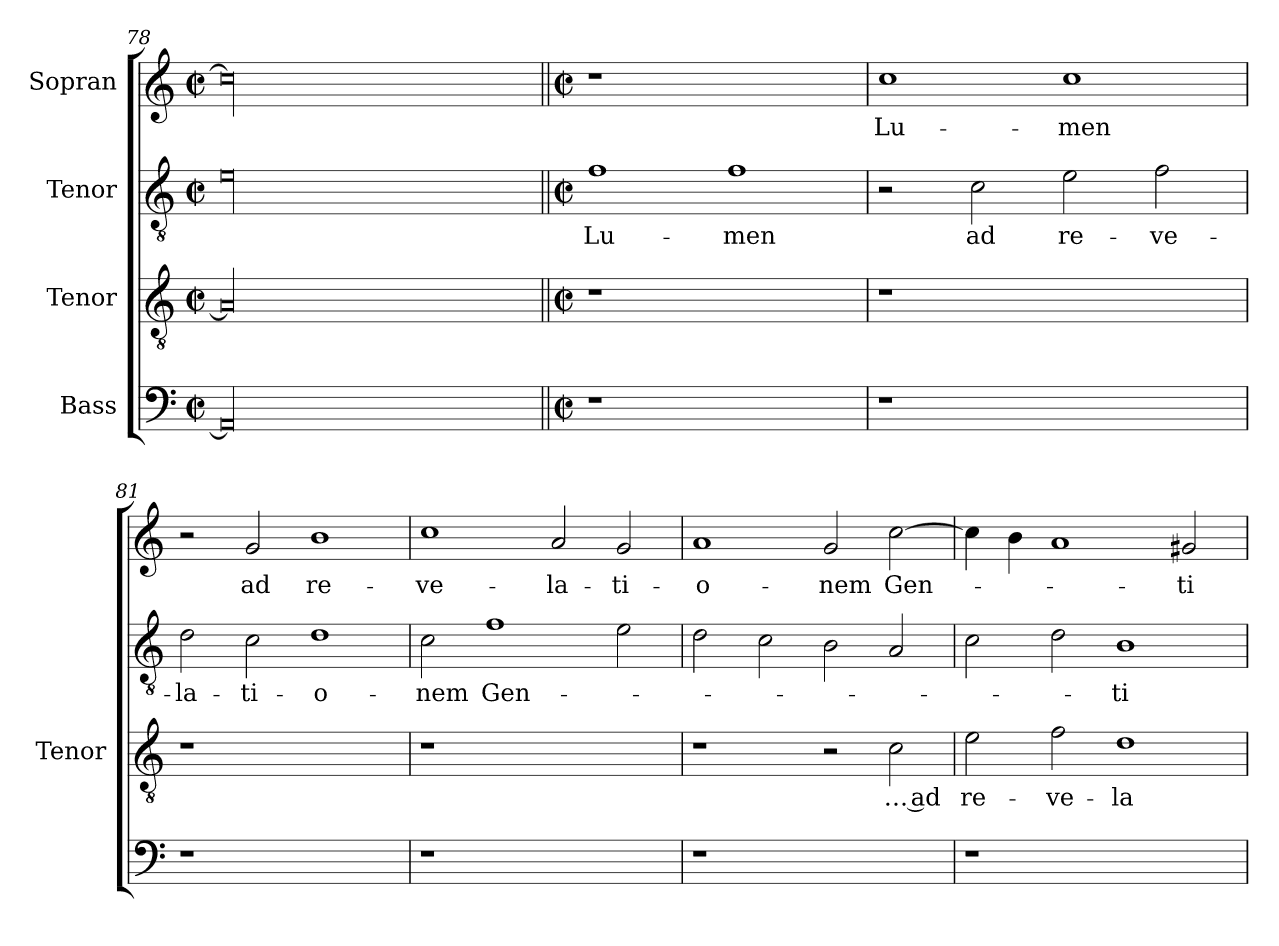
**kern	**kern	**text	**kern	**text	**kern	**text
*part4	*part3	*part3	*part2	*part2	*part1	*part1
*staff4	*staff3	*staff3	*staff2	*staff2	*staff1	*staff1
*I"Bass	*I"Tenor	*	*I"Tenor	*	*I"Sopran	*
*	*I'Tenor	*	*	*	*	*
*clefF4	*clefGv2	*	*clefGv2	*	*clefG2	*
*	*ITrd7c12	*	*ITrd7c12	*	*	*
*k[]	*k[]	*	*k[]	*	*k[]	*
*C:	*C:	*	*C:	*	*C:	*
*M2/2	*M2/2	*	*M2/2	*	*M2/2	*
*met(c|)	*met(c|)	*	*met(c|)	*	*met(c|)	*
=78	=78	=78	=78	=78	=78	=78
00AAi]	00AAi]	.	00Ei	.	00cci]	.
!!LO:PB:g=z
=79||	=79||	=79||	=79||	=79||	=79||	=79||
*M2/2	*M2/2	*	*M2/2	*	*M2/2	*
*met(c|)	*met(c|)	*	*met(c|)	*	*met(c|)	*
!LO:N:vis=1	!LO:N:vis=1	!	!	!	!	!
!	!	!	!	!LO:LY:b:color=#000000	!LO:N:vis=1	!
1r	1r	.	1Fi	Lu-	1r	.
!	!	!	!	!LO:LY:b:color=#000000	!	!
1ryy	1ryy	.	1Fi	-men	1ryy	.
=80	=80	=80	=80	=80	=80	=80
!LO:N:vis=1	!LO:N:vis=1	!	!	!	!	!
!	!	!	!	!	!	!LO:LY:b:color=#000000
1r	1r	.	2r	.	1cci	Lu-
!	!	!	!	!LO:LY:b:color=#000000	!	!
.	.	.	2Ci\	ad	.	.
!	!	!	!	!LO:LY:b:color=#000000	!	!
!	!	!	!	!	!	!LO:LY:b:color=#000000
1ryy	1ryy	.	2Ei\	re-	1cci	-men
!	!	!	!	!LO:LY:b:color=#000000	!	!
.	.	.	2Fi\	-ve-	.	.
=81	=81	=81	=81	=81	=81	=81
!LO:N:vis=1	!LO:N:vis=1	!	!	!	!	!
!	!	!	!	!LO:LY:b:color=#000000	!	!
1r	1r	.	2Di\	-la-	2r	.
!	!	!	!	!LO:LY:b:color=#000000	!	!
!	!	!	!	!	!	!LO:LY:b:color=#000000
.	.	.	2Ci\	-ti-	2gi/	ad
!	!	!	!	!LO:LY:b:color=#000000	!	!
!	!	!	!	!	!	!LO:LY:b:color=#000000
1ryy	1ryy	.	1Di	-o-	1bi	re-
=82	=82	=82	=82	=82	=82	=82
!LO:N:vis=1	!LO:N:vis=1	!	!	!	!	!
!	!	!	!	!LO:LY:b:color=#000000	!	!
!	!	!	!	!	!	!LO:LY:b:color=#000000
1r	1r	.	2Ci\	-nem	1cci	-ve-
!	!	!	!	!LO:LY:b:color=#000000	!	!
.	.	.	1Fi	Gen-	.	.
!	!	!	!	!	!	!LO:LY:b:color=#000000
1ryy	1ryy	.	.	.	2ai/	-la-
!	!	!	!	!	!	!LO:LY:b:color=#000000
.	.	.	2Ei\	.	2gi/	-ti-
=83	=83	=83	=83	=83	=83	=83
!LO:N:vis=1	!	!	!	!	!	!
!	!	!	!	!	!	!LO:LY:b:color=#000000
1r	1r	.	2Di\	.	1ai	-o-
.	.	.	2Ci\	.	.	.
!	!	!	!	!	!	!LO:LY:b:color=#000000
1ryy	2r	.	2BBi\	.	2gi/	-nem
!	!	!LO:LY:b:color=#000000	!	!	!	!
!	!	!	!	!	!	!LO:LY:b:color=#000000
.	2Ci\	… ad	2AAi/	.	[>2cci\	Gen-
=84	=84	=84	=84	=84	=84	=84
!LO:N:vis=1	!	!	!	!	!	!
!	!	!LO:LY:b:color=#000000	!	!	!	!
1r	2Ei\	re-	2Ci\	.	4cci\]	.
.	.	.	.	.	4bi\	.
!	!	!LO:LY:b:color=#000000	!	!	!	!
.	2Fi\	-ve-	2Di\	.	1ai	.
!	!	!LO:LY:b:color=#000000	!	!	!	!
!	!	!	!	!LO:LY:b:color=#000000	!	!
1ryy	1Di	-la-	1BBi	-ti-	.	.
!	!	!	!	!	!	!LO:LY:b:color=#000000
.	.	.	.	.	2g#Xi/	-ti-
=	=	=	=	=	=	=
*-	*-	*-	*-	*-	*-	*-
